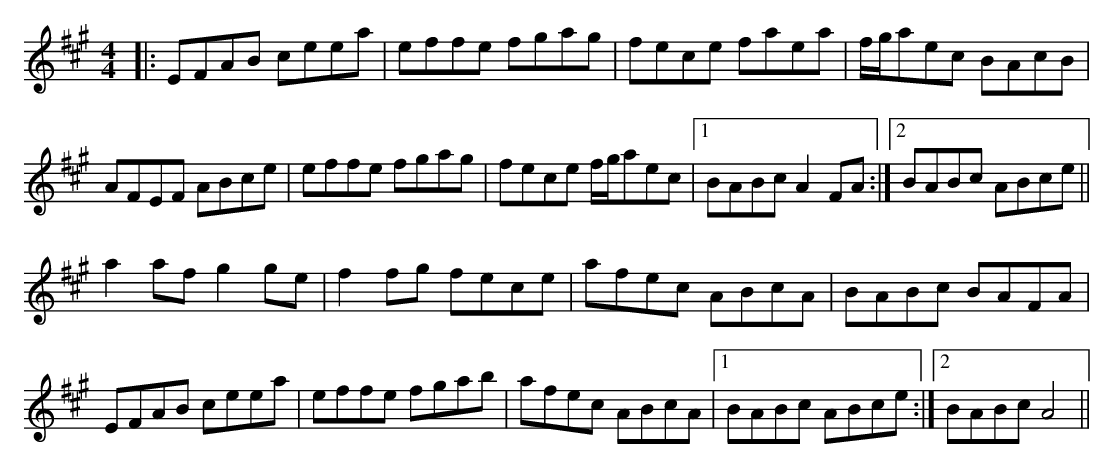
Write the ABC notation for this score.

X:1
M:4/4
K:A
|:EFAB ceea|effe fgag|fece faea|f/g/aec BAcB|
AFEF ABce|effe fgag|fece f/g/aec|1 BABc A2FA:|2 BABc ABce||
a2af g2ge|f2fg fece|afec ABcA|BABc BAFA|
EFAB ceea|effe fgab|afec ABcA|1 BABc ABce:|2 BABc A4||
